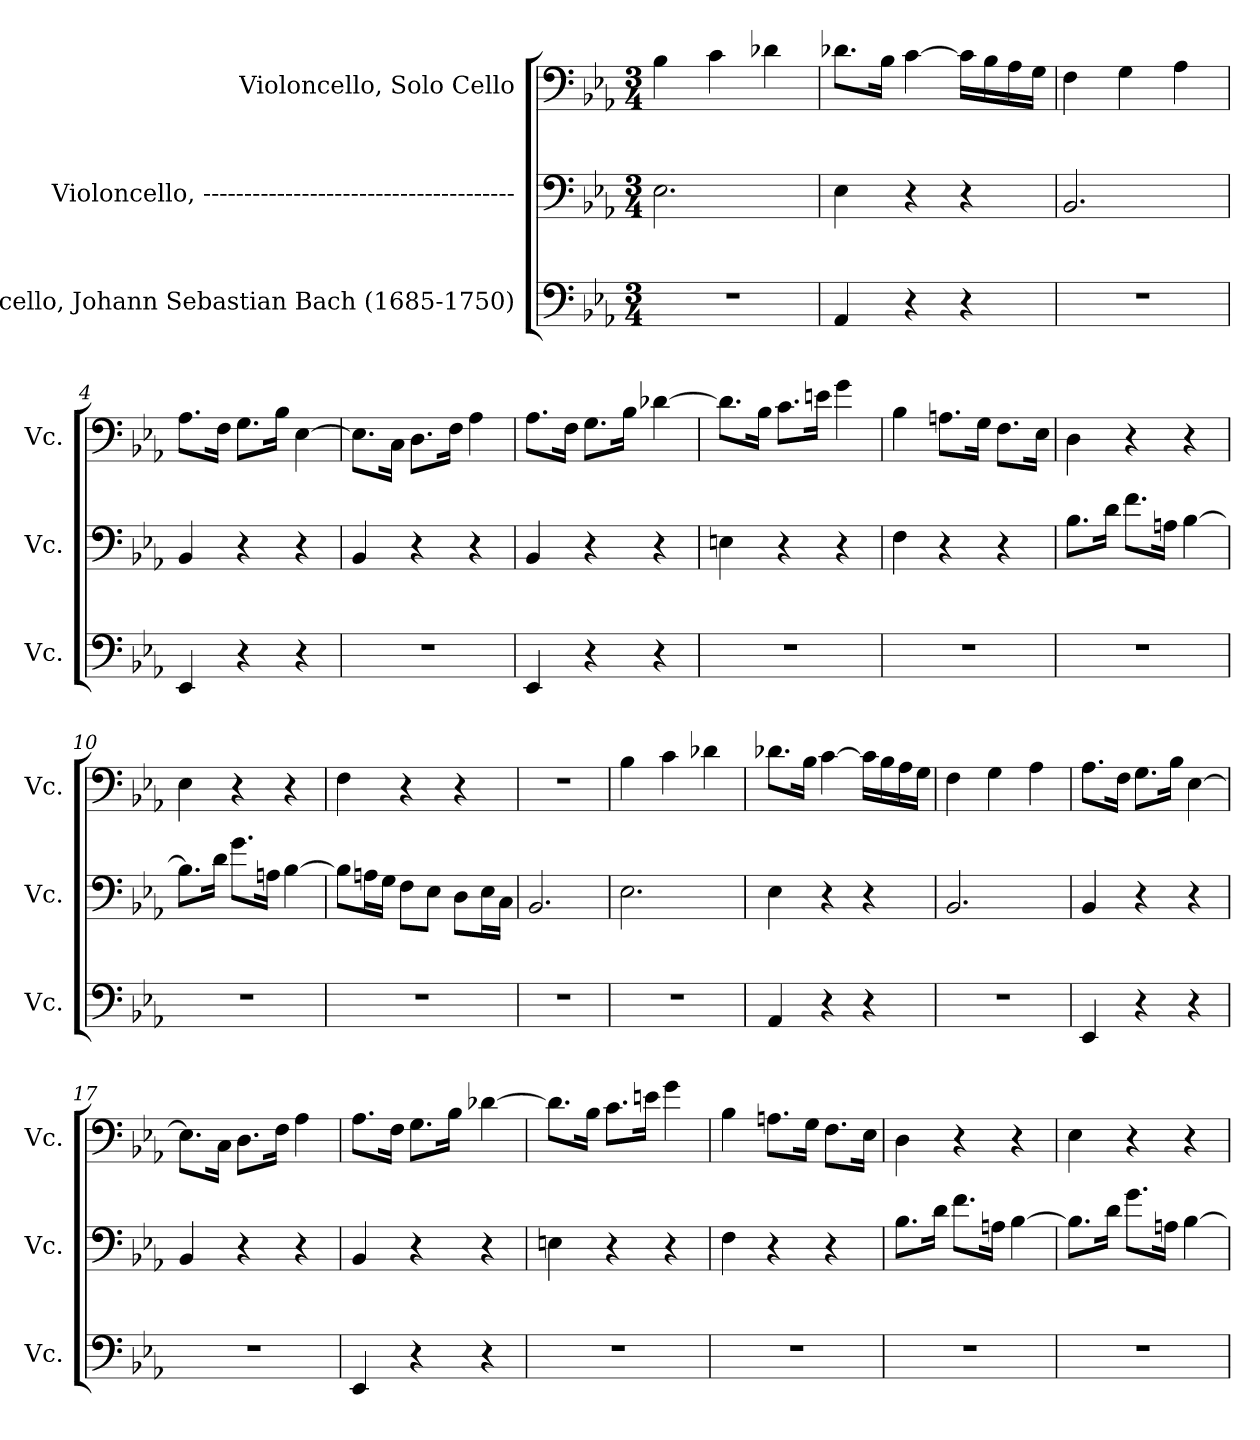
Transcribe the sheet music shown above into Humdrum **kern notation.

**kern	**kern	**kern
*part3	*part2	*part1
*staff3	*staff2	*staff1
*I"Violoncello, Johann Sebastian Bach  (1685-1750)	*I"Violoncello, --------------------------------------	*I"Violoncello, Solo Cello
*I'Vc.	*I'Vc.	*I'Vc.
*clefF4	*clefF4	*clefF4
*k[b-e-a-]	*k[b-e-a-]	*k[b-e-a-]
*M3/4	*M3/4	*M3/4
*MM45	*MM45	*MM45
=1	=1	=1
2.r	2.E-\	4B-\
.	.	4c\
.	.	4d-X\
=2	=2	=2
4AA-/	4E-\	8.d-X\L
.	.	16B-\Jk
4r	4r	[4c\
4r	4r	16c\LL]
.	.	16B-\
.	.	16A-\
.	.	16G\JJ
=3	=3	=3
2.r	2.BB-/	4F\
.	.	4G\
.	.	4A-\
!!LO:LB:g=z
=4	=4	=4
4EE-/	4BB-/	8.A-\L
.	.	16F\Jk
4r	4r	8.G\L
.	.	16B-\Jk
4r	4r	[4E-\
=5	=5	=5
2.r	4BB-/	8.E-\L]
.	.	16C\Jk
.	4r	8.D\L
.	.	16F\Jk
.	4r	4A-\
=6	=6	=6
4EE-/	4BB-/	8.A-\L
.	.	16F\Jk
4r	4r	8.G\L
.	.	16B-\Jk
4r	4r	[4d-X\
=7	=7	=7
2.r	4En\	8.d-\L]
.	.	16B-\Jk
.	4r	8.c\L
.	.	16en\Jk
.	4r	4g\
=8	=8	=8
2.r	4F\	4B-\
.	4r	8.An\L
.	.	16G\Jk
.	4r	8.F\L
.	.	16E-\Jk
!!LO:LB:g=z
=9	=9	=9
2.r	8.B-\L	4D\
.	16d\Jk	.
.	8.f\L	4r
.	16An\Jk	.
.	[4B-\	4r
=10	=10	=10
2.r	8.B-\L]	4E-\
.	16d\Jk	.
.	8.g\L	4r
.	16An\Jk	.
.	[4B-\	4r
=11	=11	=11
2.r	8B-\L]	4F\
.	16An\L	.
.	16G\JJ	.
.	8F\L	4r
.	8E-\J	.
.	8D\L	4r
.	16E-\L	.
.	16C\JJ	.
=12	=12	=12
2.r	2.BB-/	2.r
=13	=13	=13
2.r	2.E-\	4B-\
.	.	4c\
.	.	4d-X\
=14	=14	=14
4AA-/	4E-\	8.d-X\L
.	.	16B-\Jk
4r	4r	[4c\
4r	4r	16c\LL]
.	.	16B-\
.	.	16A-\
.	.	16G\JJ
!!LO:LB:g=z
=15	=15	=15
2.r	2.BB-/	4F\
.	.	4G\
.	.	4A-\
=16	=16	=16
4EE-/	4BB-/	8.A-\L
.	.	16F\Jk
4r	4r	8.G\L
.	.	16B-\Jk
4r	4r	[4E-\
=17	=17	=17
2.r	4BB-/	8.E-\L]
.	.	16C\Jk
.	4r	8.D\L
.	.	16F\Jk
.	4r	4A-\
=18	=18	=18
4EE-/	4BB-/	8.A-\L
.	.	16F\Jk
4r	4r	8.G\L
.	.	16B-\Jk
4r	4r	[4d-X\
=19	=19	=19
2.r	4En\	8.d-\L]
.	.	16B-\Jk
.	4r	8.c\L
.	.	16en\Jk
.	4r	4g\
=20	=20	=20
2.r	4F\	4B-\
.	4r	8.An\L
.	.	16G\Jk
.	4r	8.F\L
.	.	16E-\Jk
!!LO:PB:g=z
=21	=21	=21
2.r	8.B-\L	4D\
.	16d\Jk	.
.	8.f\L	4r
.	16An\Jk	.
.	[4B-\	4r
=22	=22	=22
2.r	8.B-\L]	4E-\
.	16d\Jk	.
.	8.g\L	4r
.	16An\Jk	.
.	[4B-\	4r
=	=	=
*-	*-	*-
